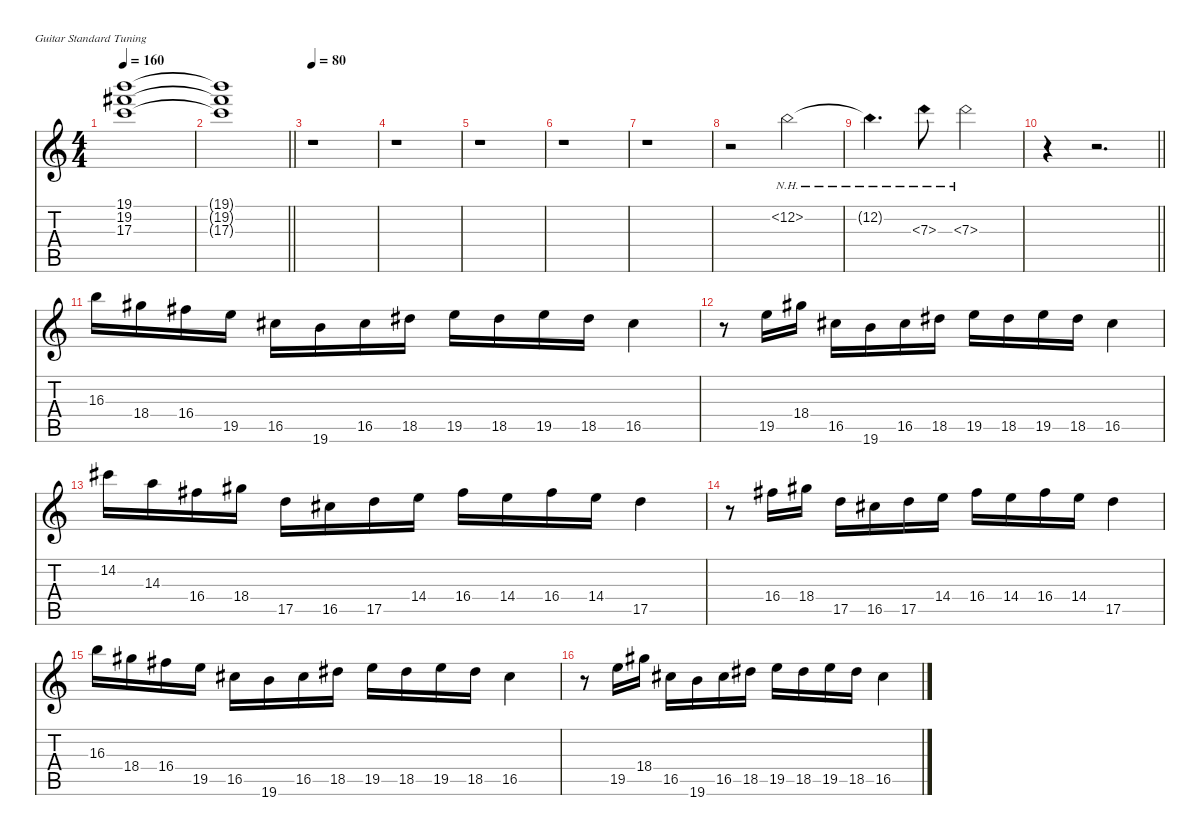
\defaultSystemsLayout 4
\hideDynamics
\bracketExtendMode nobrackets
\singleTrackTrackNamePolicy hidden
\multiTrackTrackNamePolicy hidden
\firstSystemTrackNameMode fullname
\otherSystemsTrackNameOrientation horizontal
\track ("Guitar 1" "el.guit.") {instrument electricguitarclean}
\staff {score tabs}
\tuning (E4 B3 G3 D3 A2 E2)
\ts (4 4)
\tempo 160
\clef g2
\ks c
(19.1{t} 19.2{t acc #} 17.3{t}).1{dy mf beam Down} |
\barLineRight lightlight
(19.1{t} 19.2{t acc #} 17.3{t}).1{dy f beam Down} |
\tempo 80
r.1{beam Down} |
r.1{beam Down} |
r.1{beam Down} |
r.1{beam Down} |
r.1{beam Down} |
r.2{beam Down} 12.2{nh}.2{beam Down} |
12.2{nh t}.4{d beam Down} 7.3{nh}.8{beam Down} 7.3{nh}.2{beam Down} |
\barLineRight lightlight
r.4{beam Down} r.2{d beam Down} |
16.3.16{dy mf beam Down} 18.4{acc #}.16{beam Down} 16.4{acc #}.16{beam Down} 19.5.16{beam Down} 16.5{acc #}.16{beam Down} 19.6.16{beam Down} 16.5{acc #}.16{beam Down} 18.5{acc #}.16{beam Down} 19.5.16{beam Down} 18.5{acc #}.16{beam Down} 19.5.16{beam Down} 18.5{acc #}.16{beam Down} 16.5{acc #}.4{beam Down} |
r.8{beam Down} 19.5.16{beam Down} 18.4{acc #}.16{beam Down} 16.5{acc #}.16{beam Down} 19.6.16{beam Down} 16.5{acc #}.16{beam Down} 18.5{acc #}.16{beam Down} 19.5.16{beam Down} 18.5{acc #}.16{beam Down} 19.5.16{beam Down} 18.5{acc #}.16{beam Down} 16.5{acc #}.4{beam Down} |
14.2{acc #}.16{beam Down} 14.3.16{beam Down} 16.4{acc #}.16{beam Down} 18.4{acc #}.16{beam Down} 17.5.16{beam Down} 16.5{acc #}.16{beam Down} 17.5.16{beam Down} 14.4.16{beam Down} 16.4{acc #}.16{beam Down} 14.4.16{beam Down} 16.4{acc #}.16{beam Down} 14.4.16{beam Down} 17.5.4{beam Down} |
r.8{beam Down} 16.4{acc #}.16{beam Down} 18.4{acc #}.16{beam Down} 17.5.16{beam Down} 16.5{acc #}.16{beam Down} 17.5.16{beam Down} 14.4.16{beam Down} 16.4{acc #}.16{beam Down} 14.4.16{beam Down} 16.4{acc #}.16{beam Down} 14.4.16{beam Down} 17.5.4{beam Down} |
16.3.16{beam Down} 18.4{acc #}.16{beam Down} 16.4{acc #}.16{beam Down} 19.5.16{beam Down} 16.5{acc #}.16{beam Down} 19.6.16{beam Down} 16.5{acc #}.16{beam Down} 18.5{acc #}.16{beam Down} 19.5.16{beam Down} 18.5{acc #}.16{beam Down} 19.5.16{beam Down} 18.5{acc #}.16{beam Down} 16.5{acc #}.4{beam Down} |
r.8{beam Down} 19.5.16{beam Down} 18.4{acc #}.16{beam Down} 16.5{acc #}.16{beam Down} 19.6.16{beam Down} 16.5{acc #}.16{beam Down} 18.5{acc #}.16{beam Down} 19.5.16{beam Down} 18.5{acc #}.16{beam Down} 19.5.16{beam Down} 18.5{acc #}.16{beam Down} 16.5{acc #}.4{beam Down}
